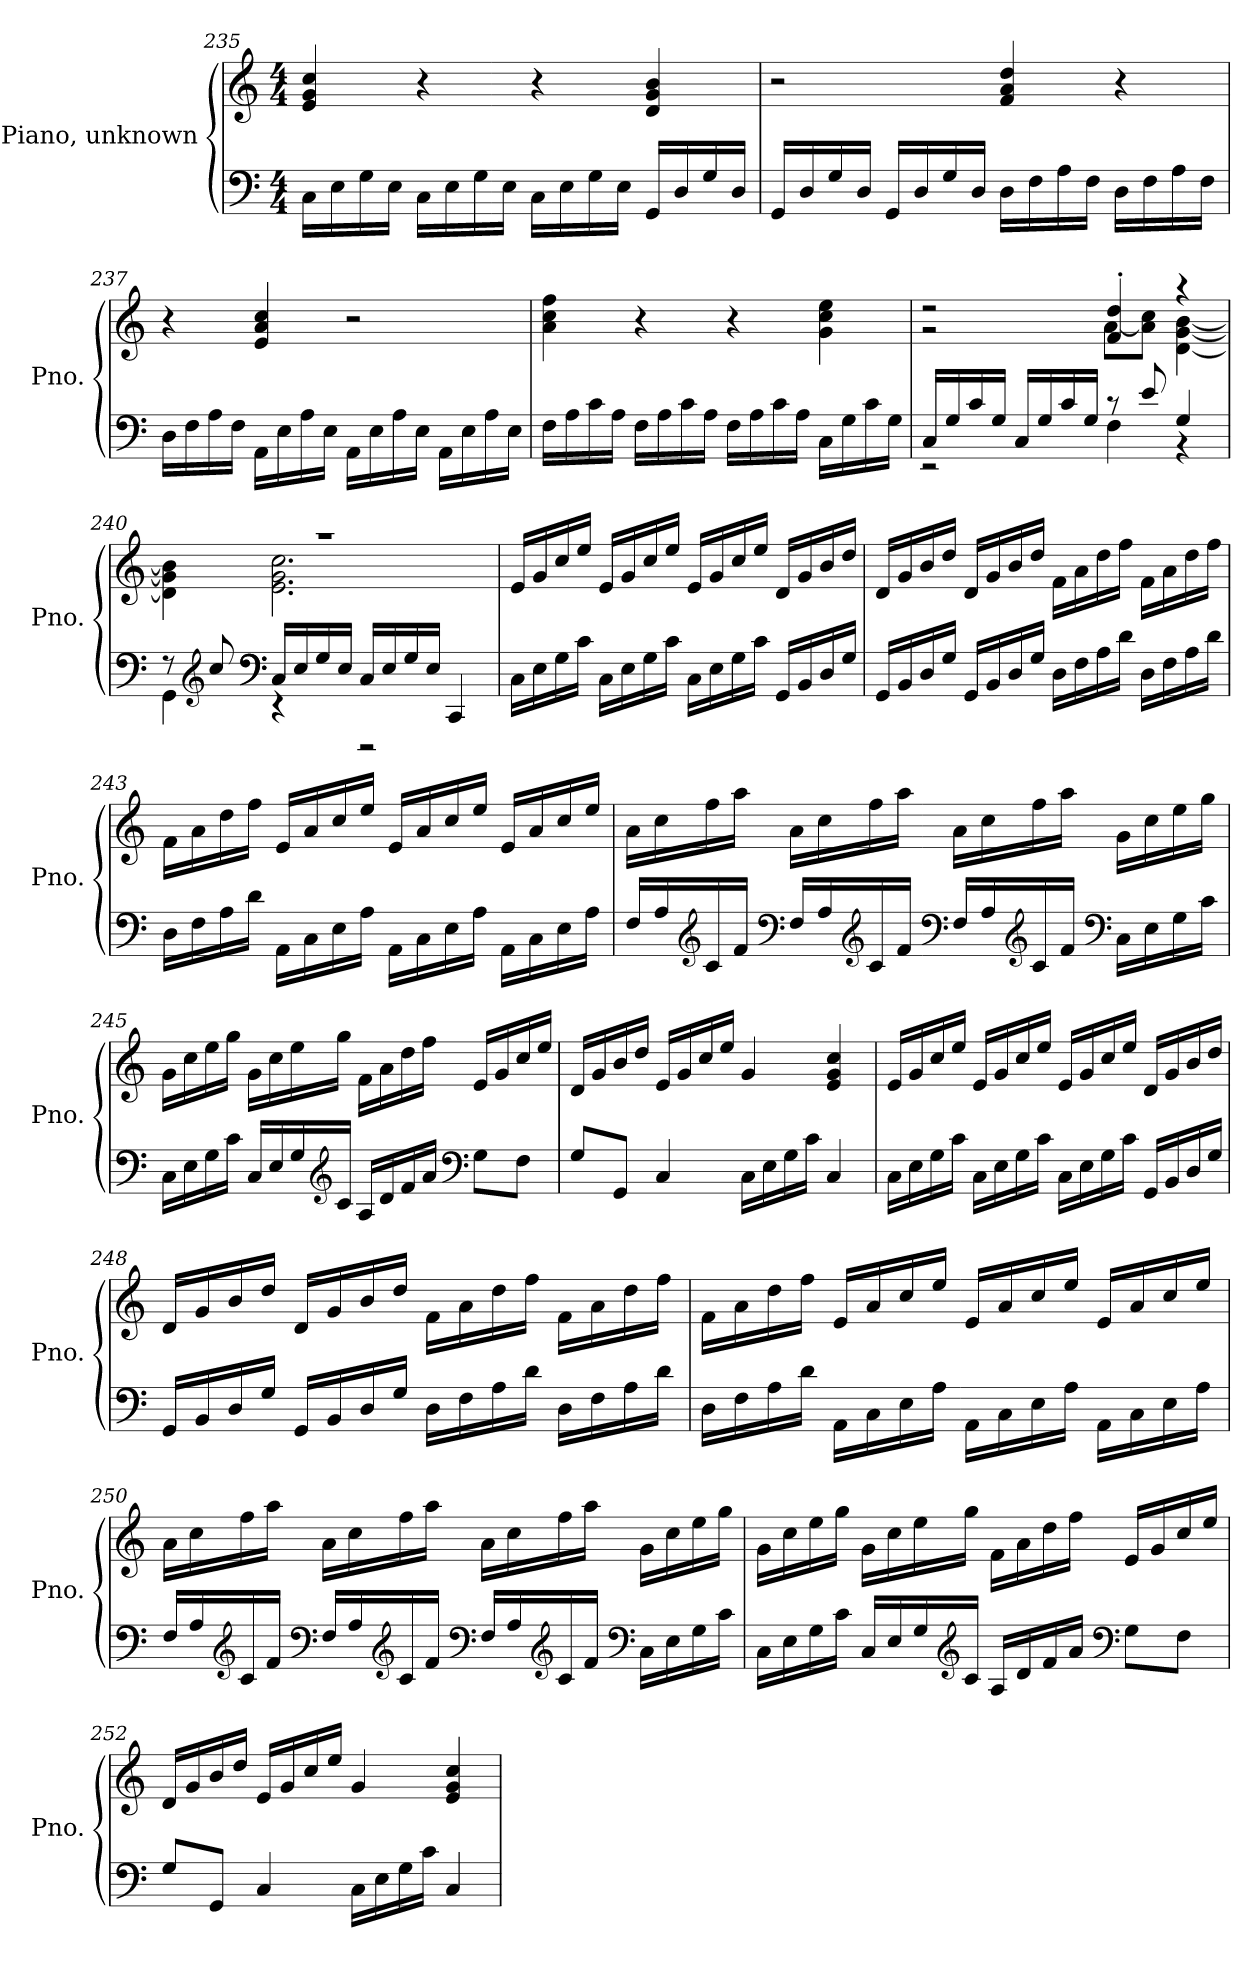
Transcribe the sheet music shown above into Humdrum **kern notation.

**kern	**kern
*part1	*part1
*staff2	*staff1
*I"Piano, unknown	*
*I'Pno.	*
!!LO:PB:g=z
*clefF4	*clefG2
*k[]	*k[]
*M4/4	*M4/4
=235	=235
16C\LL	4e/ 4g/ 4cc/
16E\	.
16G\	.
16E\JJ	.
16C\LL	4r
16E\	.
16G\	.
16E\JJ	.
16C\LL	4r
16E\	.
16G\	.
16E\JJ	.
16GG/LL	4d/ 4g/ 4b/
16D/	.
16G/	.
16D/JJ	.
=236	=236
16GG/LL	2r
16D/	.
16G/	.
16D/JJ	.
16GG/LL	.
16D/	.
16G/	.
16D/JJ	.
16D\LL	4f/ 4a/ 4dd/
16F\	.
16A\	.
16F\JJ	.
16D\LL	4r
16F\	.
16A\	.
16F\JJ	.
=237	=237
16D\LL	4r
16F\	.
16A\	.
16F\JJ	.
16AA\LL	4e/ 4a/ 4cc/
16E\	.
16A\	.
16E\JJ	.
16AA\LL	2r
16E\	.
16A\	.
16E\JJ	.
16AA\LL	.
16E\	.
16A\	.
16E\JJ	.
!!LO:LB:g=z
=238	=238
16F\LL	4a\ 4cc\ 4ff\
16A\	.
16c\	.
16A\JJ	.
16F\LL	4r
16A\	.
16c\	.
16A\JJ	.
16F\LL	4r
16A\	.
16c\	.
16A\JJ	.
16C\LL	4g\ 4cc\ 4ee\
16G\	.
16c\	.
16G\JJ	.
=239	=239
*^	*^
16C/LL	2r	2r	2r
16G/	.	.	.
16c/	.	.	.
16G/JJ	.	.	.
16C/LL	.	.	.
16G/	.	.	.
16c/	.	.	.
16G/JJ	.	.	.
8r	4F\	4f/' 4dd/'	[8a\L
8e/	.	.	8a\] 8cc\J
4G/	4r	4r	[4d\ [4g\ [4b\
=240	=240	=240	=240
8r	4GG\	1r	4d\] 4g\] 4b\]
*clefG2	*	*	*
8cc/	.	.	.
*clefF4	*	*	*
16C/LL	4r	.	2.e\ 2.g\ 2.cc\
16E/	.	.	.
16G/	.	.	.
16E/JJ	.	.	.
16C/LL	2r	.	.
16E/	.	.	.
16G/	.	.	.
16E/JJ	.	.	.
4CC/	.	.	.
*v	*v	*	*
*	*v	*v
!!LO:LB:g=z
=241	=241
16C\LL	16e/LL
16E\	16g/
16G\	16cc/
16c\JJ	16ee/JJ
16C\LL	16e/LL
16E\	16g/
16G\	16cc/
16c\JJ	16ee/JJ
16C\LL	16e/LL
16E\	16g/
16G\	16cc/
16c\JJ	16ee/JJ
16GG/LL	16d/LL
16BB/	16g/
16D/	16b/
16G/JJ	16dd/JJ
=242	=242
16GG/LL	16d/LL
16BB/	16g/
16D/	16b/
16G/JJ	16dd/JJ
16GG/LL	16d/LL
16BB/	16g/
16D/	16b/
16G/JJ	16dd/JJ
16D\LL	16f\LL
16F\	16a\
16A\	16dd\
16d\JJ	16ff\JJ
16D\LL	16f\LL
16F\	16a\
16A\	16dd\
16d\JJ	16ff\JJ
=243	=243
16D\LL	16f\LL
16F\	16a\
16A\	16dd\
16d\JJ	16ff\JJ
16AA\LL	16e/LL
16C\	16a/
16E\	16cc/
16A\JJ	16ee/JJ
16AA\LL	16e/LL
16C\	16a/
16E\	16cc/
16A\JJ	16ee/JJ
16AA\LL	16e/LL
16C\	16a/
16E\	16cc/
16A\JJ	16ee/JJ
!!LO:LB:g=z
=244	=244
16F/LL	16a\LL
16A/	16cc\
*clefG2	*
16c/	16ff\
16f/JJ	16aa\JJ
*clefF4	*
16F/LL	16a\LL
16A/	16cc\
*clefG2	*
16c/	16ff\
16f/JJ	16aa\JJ
*clefF4	*
16F/LL	16a\LL
16A/	16cc\
*clefG2	*
16c/	16ff\
16f/JJ	16aa\JJ
*clefF4	*
16C\LL	16g\LL
16E\	16cc\
16G\	16ee\
16c\JJ	16gg\JJ
=245	=245
16C\LL	16g\LL
16E\	16cc\
16G\	16ee\
16c\JJ	16gg\JJ
16C/LL	16g\LL
16E/	16cc\
16G/	16ee\
*clefG2	*
16c/JJ	16gg\JJ
16A/LL	16f\LL
16d/	16a\
16f/	16dd\
16a/JJ	16ff\JJ
*clefF4	*
8G\L	16e/LL
.	16g/
8F\J	16cc/
.	16ee/JJ
!!LO:LB:g=z
=246	=246
8G/L	16d/LL
.	16g/
8GG/J	16b/
.	16dd/JJ
4C/	16e/LL
.	16g/
.	16cc/
.	16ee/JJ
16C\LL	4g/
16E\	.
16G\	.
16c\JJ	.
4C/	4e/ 4g/ 4cc/
=247	=247
16C\LL	16e/LL
16E\	16g/
16G\	16cc/
16c\JJ	16ee/JJ
16C\LL	16e/LL
16E\	16g/
16G\	16cc/
16c\JJ	16ee/JJ
16C\LL	16e/LL
16E\	16g/
16G\	16cc/
16c\JJ	16ee/JJ
16GG/LL	16d/LL
16BB/	16g/
16D/	16b/
16G/JJ	16dd/JJ
=248	=248
16GG/LL	16d/LL
16BB/	16g/
16D/	16b/
16G/JJ	16dd/JJ
16GG/LL	16d/LL
16BB/	16g/
16D/	16b/
16G/JJ	16dd/JJ
16D\LL	16f\LL
16F\	16a\
16A\	16dd\
16d\JJ	16ff\JJ
16D\LL	16f\LL
16F\	16a\
16A\	16dd\
16d\JJ	16ff\JJ
!!LO:LB:g=z
=249	=249
16D\LL	16f\LL
16F\	16a\
16A\	16dd\
16d\JJ	16ff\JJ
16AA\LL	16e/LL
16C\	16a/
16E\	16cc/
16A\JJ	16ee/JJ
16AA\LL	16e/LL
16C\	16a/
16E\	16cc/
16A\JJ	16ee/JJ
16AA\LL	16e/LL
16C\	16a/
16E\	16cc/
16A\JJ	16ee/JJ
=250	=250
16F/LL	16a\LL
16A/	16cc\
*clefG2	*
16c/	16ff\
16f/JJ	16aa\JJ
*clefF4	*
16F/LL	16a\LL
16A/	16cc\
*clefG2	*
16c/	16ff\
16f/JJ	16aa\JJ
*clefF4	*
16F/LL	16a\LL
16A/	16cc\
*clefG2	*
16c/	16ff\
16f/JJ	16aa\JJ
*clefF4	*
16C\LL	16g\LL
16E\	16cc\
16G\	16ee\
16c\JJ	16gg\JJ
!!LO:PB:g=z
=251	=251
16C\LL	16g\LL
16E\	16cc\
16G\	16ee\
16c\JJ	16gg\JJ
16C/LL	16g\LL
16E/	16cc\
16G/	16ee\
*clefG2	*
16c/JJ	16gg\JJ
16A/LL	16f\LL
16d/	16a\
16f/	16dd\
16a/JJ	16ff\JJ
*clefF4	*
8G\L	16e/LL
.	16g/
8F\J	16cc/
.	16ee/JJ
=252	=252
8G/L	16d/LL
.	16g/
8GG/J	16b/
.	16dd/JJ
4C/	16e/LL
.	16g/
.	16cc/
.	16ee/JJ
16C\LL	4g/
16E\	.
16G\	.
16c\JJ	.
4C/	4e/ 4g/ 4cc/
=	=
*-	*-
